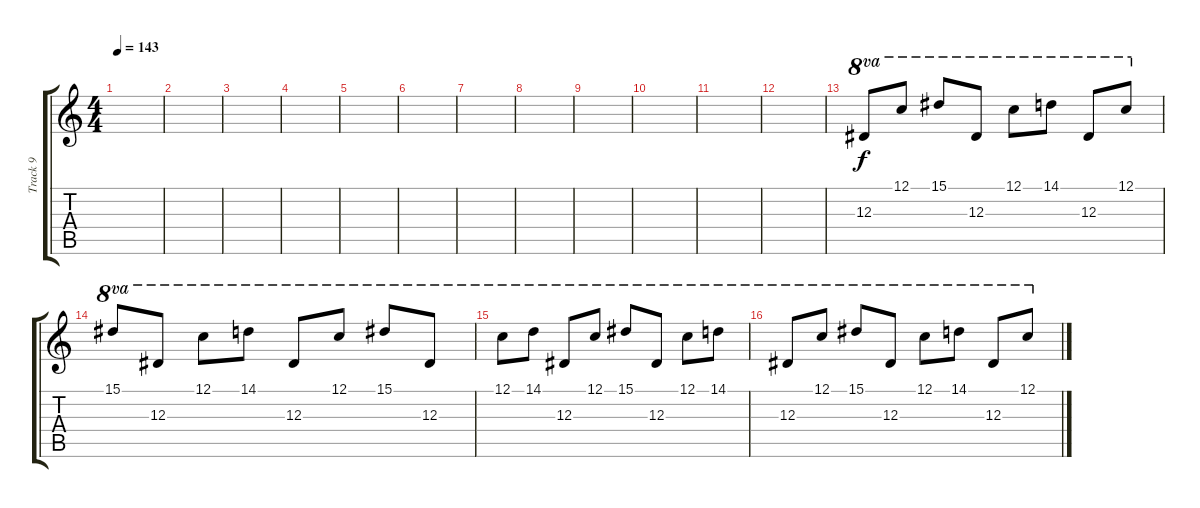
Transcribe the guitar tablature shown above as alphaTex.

\track ("Track 9" "Track 9") {instrument distortionguitar}
\staff {score tabs}
\tuning (C4 G3 Eb3 Bb2 F2 C2) {hide}
\ts (4 4)
\tempo 143
\clef g2
\ks c
|
|
|
|
|
|
|
|
|
|
|
|
12.3.8{ot 8va} 12.1.8{ot 8va} 15.1.8{ot 8va} 12.3.8{ot 8va} 12.1.8{ot 8va} 14.1.8{ot 8va} 12.3.8{ot 8va} 12.1.8{ot 8va} |
15.1.8{ot 8va} 12.3.8{ot 8va} 12.1.8{ot 8va} 14.1.8{ot 8va} 12.3.8{ot 8va} 12.1.8{ot 8va} 15.1.8{ot 8va} 12.3.8{ot 8va} |
12.1.8{ot 8va} 14.1.8{ot 8va} 12.3.8{ot 8va} 12.1.8{ot 8va} 15.1.8{ot 8va} 12.3.8{ot 8va} 12.1.8{ot 8va} 14.1.8{ot 8va} |
12.3.8{ot 8va} 12.1.8{ot 8va} 15.1.8{ot 8va} 12.3.8{ot 8va} 12.1.8{ot 8va} 14.1.8{ot 8va} 12.3.8{ot 8va} 12.1.8{ot 8va}
